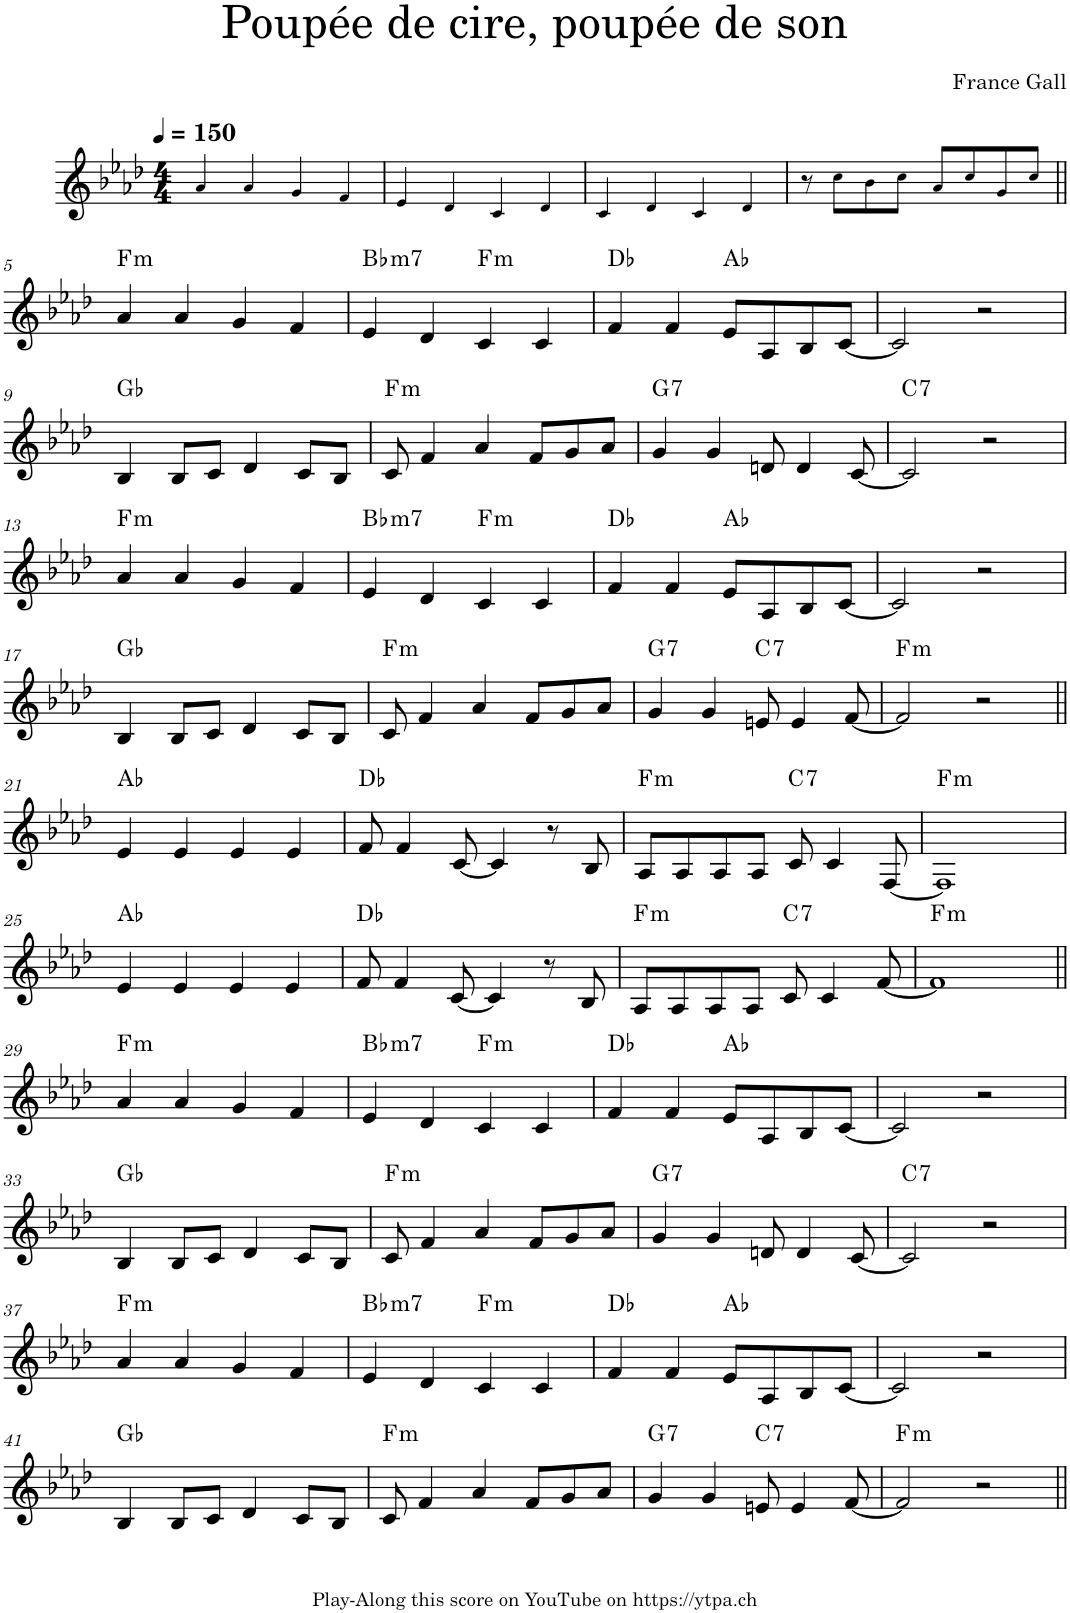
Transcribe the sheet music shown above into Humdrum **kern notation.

**kern	**harte
*part1	*part1
*staff1	*
*I"Piano	*
*I'Pno.	*
*clefG2	*
*k[b-e-a-d-]	*
*M4/4	*
*MM150	*
=1	=1
4a-!/	.
4a-!/	.
4g!/	.
4f!/	.
=2	=2
4e-!/	.
4d-!/	.
4c!/	.
4d-!/	.
=3	=3
4c!/	.
4d-!/	.
4c!/	.
4d-!/	.
=4	=4
8r	.
8cc!\L	.
8b-!\	.
8cc!\J	.
8a-!/L	.
8cc!/	.
8g!/	.
8cc!/J	.
!!LO:LB:g=z
=5||	=5||
!	!LO:H:kt=m
4a-/	F:min
4a-/	.
4g/	.
4f/	.
=6	=6
!	!LO:H:kt=m7
4e-/	Bb:min7
4d-/	.
!	!LO:H:kt=m
4c/	F:min
4c/	.
=7	=7
4f/	Db:maj
4f/	.
8e-/L	Ab:maj
8A-/	.
8B-/	.
[8c/J	.
=8	=8
2c/]	.
2r	.
!!LO:LB:g=z
=9	=9
4B-/	Gb:maj
8B-/L	.
8c/J	.
4d-/	.
8c/L	.
8B-/J	.
=10	=10
!	!LO:H:kt=m
8c/	F:min
4f/	.
4a-/	.
8f/L	.
8g/	.
8a-/J	.
=11	=11
!	!LO:H:kt=7
4g/	G:7
4g/	.
8dn/	.
4d/	.
[8c/	.
=12	=12
!	!LO:H:kt=7
2c/]	C:7
2r	.
!!LO:LB:g=z
=13	=13
!	!LO:H:kt=m
4a-/	F:min
4a-/	.
4g/	.
4f/	.
=14	=14
!	!LO:H:kt=m7
4e-/	Bb:min7
4d-/	.
!	!LO:H:kt=m
4c/	F:min
4c/	.
=15	=15
4f/	Db:maj
4f/	.
8e-/L	Ab:maj
8A-/	.
8B-/	.
[8c/J	.
=16	=16
2c/]	.
2r	.
!!LO:LB:g=z
=17	=17
4B-/	Gb:maj
8B-/L	.
8c/J	.
4d-/	.
8c/L	.
8B-/J	.
=18	=18
!	!LO:H:kt=m
8c/	F:min
4f/	.
4a-/	.
8f/L	.
8g/	.
8a-/J	.
=19	=19
!	!LO:H:kt=7
4g/	G:7
4g/	.
!	!LO:H:kt=7
8en/	C:7
4e/	.
[8f/	.
=20	=20
!	!LO:H:kt=m
2f/]	F:min
2r	.
!!LO:LB:g=z
=21||	=21||
4e-/	Ab:maj
4e-/	.
4e-/	.
4e-/	.
=22	=22
8f/	Db:maj
4f/	.
[8c/	.
4c/]	.
8r	.
8B-/	.
=23	=23
!	!LO:H:kt=m
8A-/L	F:min
8A-/	.
8A-/	.
8A-/J	.
!	!LO:H:kt=7
8c/	C:7
4c/	.
[8F/	.
=24	=24
!	!LO:H:kt=m
1F]	F:min
!!LO:LB:g=z
=25	=25
4e-/	Ab:maj
4e-/	.
4e-/	.
4e-/	.
=26	=26
8f/	Db:maj
4f/	.
[8c/	.
4c/]	.
8r	.
8B-/	.
=27	=27
!	!LO:H:kt=m
8A-/L	F:min
8A-/	.
8A-/	.
8A-/J	.
!	!LO:H:kt=7
8c/	C:7
4c/	.
[8f/	.
=28	=28
!	!LO:H:kt=m
1f]	F:min
!!LO:LB:g=z
=29||	=29||
!	!LO:H:kt=m
4a-/	F:min
4a-/	.
4g/	.
4f/	.
=30	=30
!	!LO:H:kt=m7
4e-/	Bb:min7
4d-/	.
!	!LO:H:kt=m
4c/	F:min
4c/	.
=31	=31
4f/	Db:maj
4f/	.
8e-/L	Ab:maj
8A-/	.
8B-/	.
[8c/J	.
=32	=32
2c/]	.
2r	.
!!LO:LB:g=z
=33	=33
4B-/	Gb:maj
8B-/L	.
8c/J	.
4d-/	.
8c/L	.
8B-/J	.
=34	=34
!	!LO:H:kt=m
8c/	F:min
4f/	.
4a-/	.
8f/L	.
8g/	.
8a-/J	.
=35	=35
!	!LO:H:kt=7
4g/	G:7
4g/	.
8dn/	.
4d/	.
[8c/	.
=36	=36
!	!LO:H:kt=7
2c/]	C:7
2r	.
!!LO:LB:g=z
=37	=37
!	!LO:H:kt=m
4a-/	F:min
4a-/	.
4g/	.
4f/	.
=38	=38
!	!LO:H:kt=m7
4e-/	Bb:min7
4d-/	.
!	!LO:H:kt=m
4c/	F:min
4c/	.
=39	=39
4f/	Db:maj
4f/	.
8e-/L	Ab:maj
8A-/	.
8B-/	.
[8c/J	.
=40	=40
2c/]	.
2r	.
!!LO:LB:g=z
=41	=41
4B-/	Gb:maj
8B-/L	.
8c/J	.
4d-/	.
8c/L	.
8B-/J	.
=42	=42
!	!LO:H:kt=m
8c/	F:min
4f/	.
4a-/	.
8f/L	.
8g/	.
8a-/J	.
=43	=43
!	!LO:H:kt=7
4g/	G:7
4g/	.
!	!LO:H:kt=7
8en/	C:7
4e/	.
[8f/	.
=44	=44
!	!LO:H:kt=m
2f/]	F:min
2r	.
=||	=||
*-	*-
